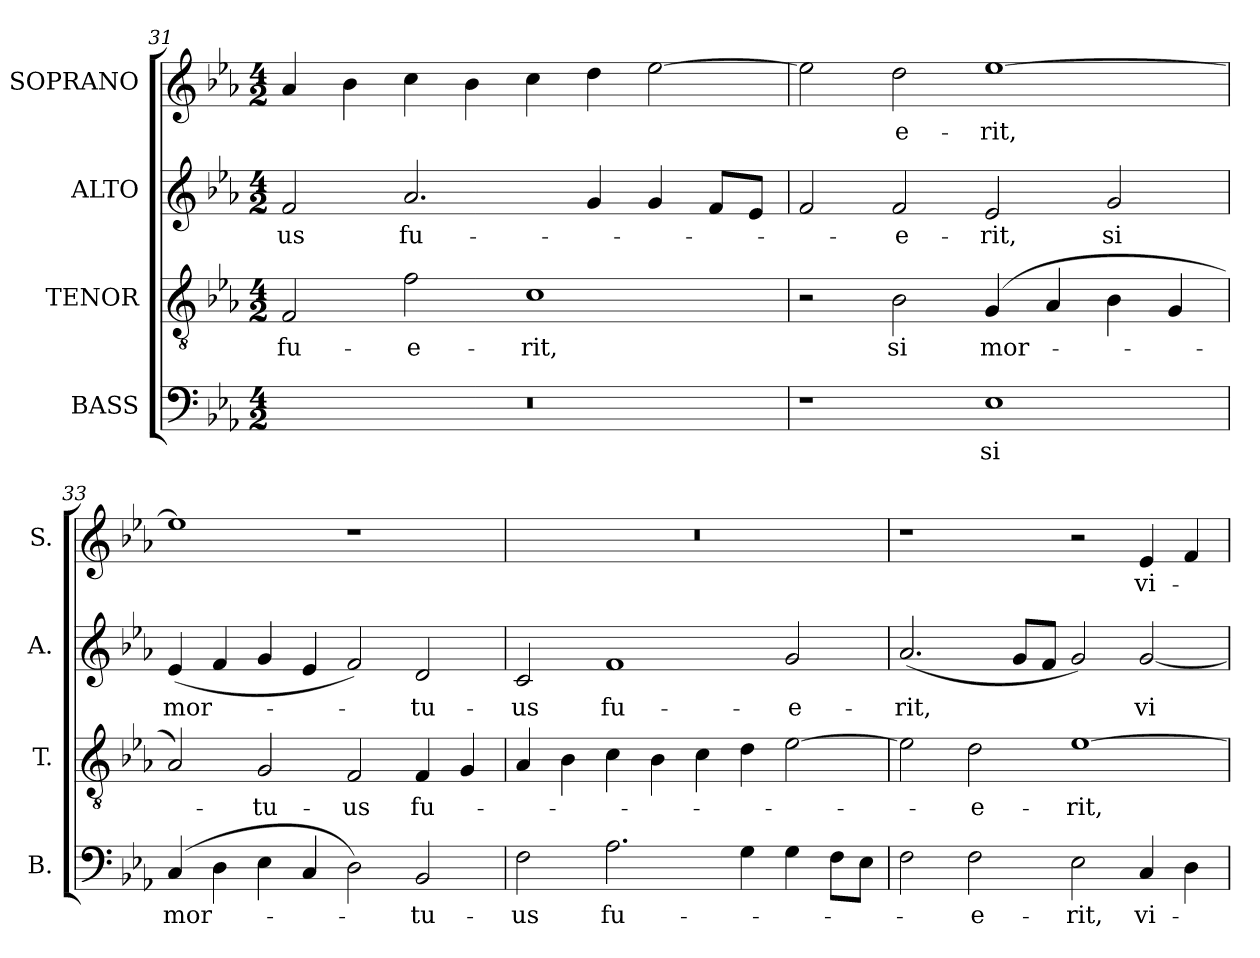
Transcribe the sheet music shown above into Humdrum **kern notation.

**kern	**text	**kern	**text	**kern	**text	**kern	**text
*part4	*part4	*part3	*part3	*part2	*part2	*part1	*part1
*staff4	*staff4	*staff3	*staff3	*staff2	*staff2	*staff1	*staff1
*I"BASS	*	*I"TENOR	*	*I"ALTO	*	*I"SOPRANO	*
*I'B.	*	*I'T.	*	*I'A.	*	*I'S.	*
*clefF4	*	*clefGv2	*	*clefG2	*	*clefG2	*
*	*	*ITrd7c12	*	*	*	*	*
*k[b-e-a-]	*	*k[b-e-a-]	*	*k[b-e-a-]	*	*k[b-e-a-]	*
*E-:	*	*E-:	*	*E-:	*	*E-:	*
*M4/2	*	*M4/2	*	*M4/2	*	*M4/2	*
=31	=31	=31	=31	=31	=31	=31	=31
!LO:N:vis=1	!	!	!	!	!	!	!
!	!	!	!LO:LY:b:color=#000000	!	!	!	!
!	!	!	!	!	!LO:LY:b:color=#000000	!	!
0r	.	2FFi/	fu-	2fi/	-us	4a-i/	.
.	.	.	.	.	.	4b-i\	.
!	!	!	!LO:LY:b:color=#000000	!	!	!	!
!	!	!	!	!	!LO:LY:b:color=#000000	!	!
.	.	2Fi\	-e-	2.a-i/	fu-	4cci\	.
.	.	.	.	.	.	4b-i\	.
!	!	!	!LO:LY:b:color=#000000	!	!	!	!
.	.	1Ci	-rit,	.	.	4cci\	.
.	.	.	.	4gi/	.	4ddi\	.
.	.	.	.	4gi/	.	[2ee-i\	.
.	.	.	.	8fi/L	.	.	.
.	.	.	.	8e-i/J	.	.	.
!!LO:PB:g=z
=32	=32	=32	=32	=32	=32	=32	=32
1r	.	2r	.	2fi/	.	2ee-i\]	.
!	!	!	!LO:LY:b:color=#000000	!	!	!	!
!	!	!	!	!	!LO:LY:b:color=#000000	!	!
!	!	!	!	!	!	!	!LO:LY:b:color=#000000
.	.	2BB-i\	si	2fi/	-e-	2ddi\	-e-
!	!LO:LY:b:color=#000000	!	!	!	!	!	!
!	!	!	!LO:LY:b:color=#000000	!	!	!	!
!	!	!	!	!	!LO:LY:b:color=#000000	!	!
!	!	!	!	!	!	!	!LO:LY:b:color=#000000
1E-i	si	(4GGi/	mor-	2e-i/	-rit,	[1ee-i	-rit,
.	.	4AA-i/	.	.	.	.	.
!	!	!	!	!	!LO:LY:b:color=#000000	!	!
.	.	4BB-i\	.	2gi/	si	.	.
.	.	4GGi/	.	.	.	.	.
=33	=33	=33	=33	=33	=33	=33	=33
!	!LO:LY:b:color=#000000	!	!	!	!	!	!
!	!	!	!	!	!LO:LY:b:color=#000000	!	!
(4Ci/	mor-	2AA-i/)	.	(4e-i/	mor-	1ee-i]	.
4Di\	.	.	.	4fi/	.	.	.
!	!	!	!LO:LY:b:color=#000000	!	!	!	!
4E-i\	.	2GGi/	-tu-	4gi/	.	.	.
4Ci/	.	.	.	4e-i/	.	.	.
!	!	!	!LO:LY:b:color=#000000	!	!	!	!
2Di\)	.	2FFi/	-us	2fi/)	.	1r	.
!	!LO:LY:b:color=#000000	!	!	!	!	!	!
!	!	!	!LO:LY:b:color=#000000	!	!	!	!
!	!	!	!	!	!LO:LY:b:color=#000000	!	!
2BB-i/	-tu-	4FFi/	fu-	2di/	-tu-	.	.
.	.	4GGi/	.	.	.	.	.
=34	=34	=34	=34	=34	=34	=34	=34
!	!LO:LY:b:color=#000000	!	!	!	!	!	!
!	!	!	!	!	!LO:LY:b:color=#000000	!LO:N:vis=1	!
2Fi\	-us	4AA-i/	.	2ci/	-us	0r	.
.	.	4BB-i\	.	.	.	.	.
!	!LO:LY:b:color=#000000	!	!	!	!	!	!
!	!	!	!	!	!LO:LY:b:color=#000000	!	!
2.A-i\	fu-	4Ci\	.	1fi	fu-	.	.
.	.	4BB-i\	.	.	.	.	.
.	.	4Ci\	.	.	.	.	.
4Gi\	.	4Di\	.	.	.	.	.
!	!	!	!	!	!LO:LY:b:color=#000000	!	!
4Gi\	.	[2E-i\	.	2gi/	-e-	.	.
8Fi\L	.	.	.	.	.	.	.
8E-i\J	.	.	.	.	.	.	.
=35	=35	=35	=35	=35	=35	=35	=35
!	!	!	!	!	!LO:LY:b:color=#000000	!	!
2Fi\	.	2E-i\]	.	(2.a-i/	-rit,	1r	.
!	!LO:LY:b:color=#000000	!	!	!	!	!	!
!	!	!	!LO:LY:b:color=#000000	!	!	!	!
2Fi\	-e-	2Di\	-e-	.	.	.	.
.	.	.	.	8gi/L	.	.	.
.	.	.	.	8fi/J	.	.	.
!	!LO:LY:b:color=#000000	!	!	!	!	!	!
!	!	!	!LO:LY:b:color=#000000	!	!	!	!
2E-i\	-rit,	[1E-i	-rit,	2gi/)	.	2r	.
!	!LO:LY:b:color=#000000	!	!	!	!	!	!
!	!	!	!	!	!LO:LY:b:color=#000000	!	!
!	!	!	!	!	!	!	!LO:LY:b:color=#000000
4Ci/	vi-	.	.	[2gi/	vi-	4e-i/	vi-
4Di\	.	.	.	.	.	4fi/	.
=	=	=	=	=	=	=	=
*-	*-	*-	*-	*-	*-	*-	*-
